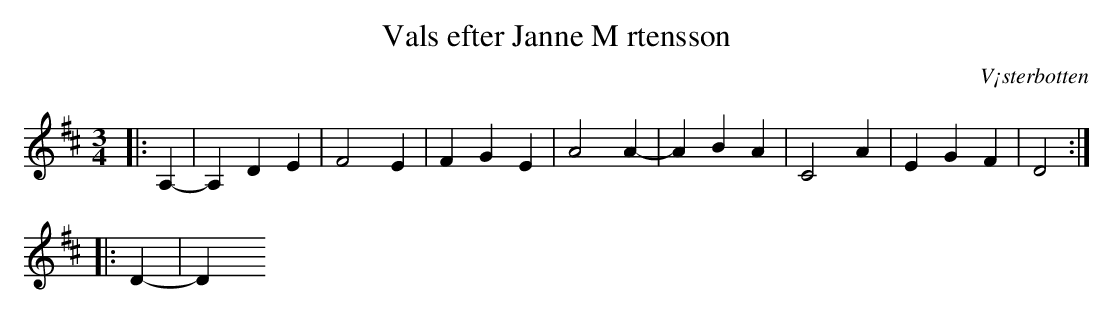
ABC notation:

X:1
T:Vals efter Janne M rtensson
O:V¡sterbotten
M:3/4
L:1/4
K:D
|: A,- | A, DE | F2E | FGE | A2 A-|ABA | C2A | EGF | D2 :|
|:D- | D
